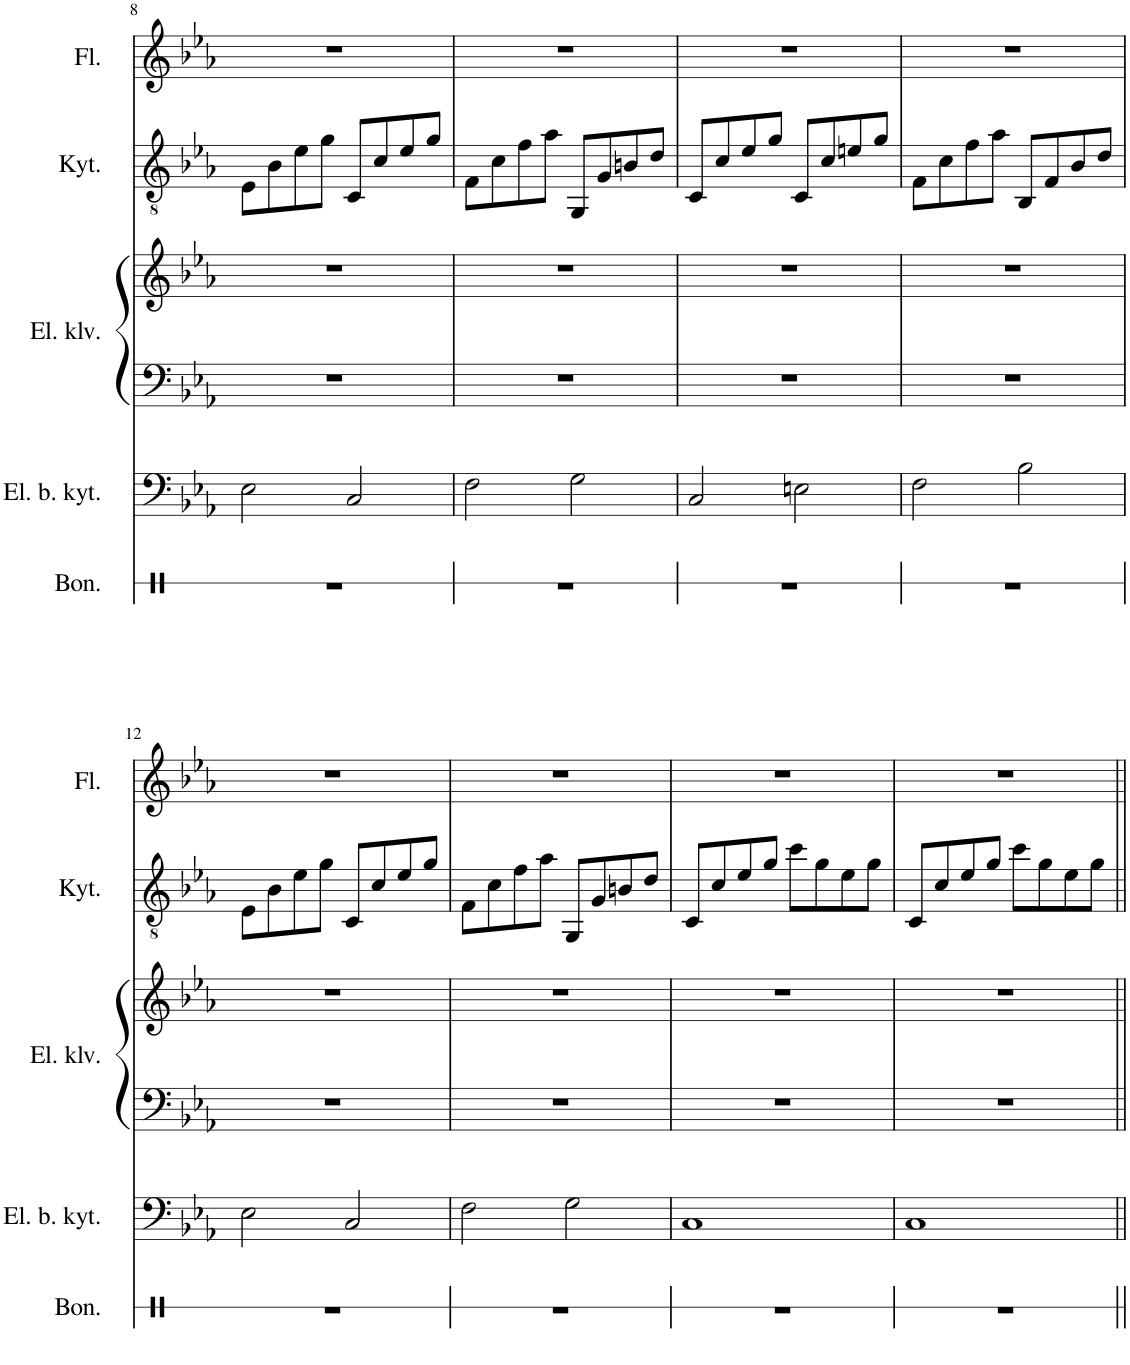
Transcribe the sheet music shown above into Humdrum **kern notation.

**kern	**kern	**kern	**kern	**kern	**kern
*part5	*part4	*part3	*part3	*part2	*part1
*staff6	*staff5	*staff4	*staff3	*staff2	*staff1
*I"Bonga	*I"Elektrická basová kytara	*I"Elektrický klavír	*	*I"Akustická kytara	*I"Flétna
*I'Bon.	*I'El. b. kyt.	*I'El. klv.	*	*I'Kyt.	*I'Fl.
!!LO:PB:g=z
*clefX	*clefF4	*clefF4	*clefG2	*clefGv2	*clefG2
*	*Trd7c12	*	*	*	*
*k[]	*k[b-e-a-]	*k[b-e-a-]	*k[b-e-a-]	*k[b-e-a-]	*k[b-e-a-]
*M4/4	*M4/4	*M4/4	*M4/4	*M4/4	*M4/4
=8	=8	=8	=8	=8	=8
1r	2E-\	1r	1r	8E-\L	1r
.	.	.	.	8B-\	.
.	.	.	.	8e-\	.
.	.	.	.	8g\J	.
.	2C/	.	.	8C/L	.
.	.	.	.	8c/	.
.	.	.	.	8e-/	.
.	.	.	.	8g/J	.
=9	=9	=9	=9	=9	=9
1r	2F\	1r	1r	8F\L	1r
.	.	.	.	8c\	.
.	.	.	.	8f\	.
.	.	.	.	8a-\J	.
.	2G\	.	.	8GG/L	.
.	.	.	.	8G/	.
.	.	.	.	8Bn/	.
.	.	.	.	8d/J	.
=10	=10	=10	=10	=10	=10
1r	2C/	1r	1r	8C/L	1r
.	.	.	.	8c/	.
.	.	.	.	8e-/	.
.	.	.	.	8g/J	.
.	2En\	.	.	8C/L	.
.	.	.	.	8c/	.
.	.	.	.	8en/	.
.	.	.	.	8g/J	.
=11	=11	=11	=11	=11	=11
1r	2F\	1r	1r	8F\L	1r
.	.	.	.	8c\	.
.	.	.	.	8f\	.
.	.	.	.	8a-\J	.
.	2B-\	.	.	8BB-/L	.
.	.	.	.	8F/	.
.	.	.	.	8B-/	.
.	.	.	.	8d/J	.
!!LO:LB:g=z
=12	=12	=12	=12	=12	=12
1r	2E-\	1r	1r	8E-\L	1r
.	.	.	.	8B-\	.
.	.	.	.	8e-\	.
.	.	.	.	8g\J	.
.	2C/	.	.	8C/L	.
.	.	.	.	8c/	.
.	.	.	.	8e-/	.
.	.	.	.	8g/J	.
=13	=13	=13	=13	=13	=13
1r	2F\	1r	1r	8F\L	1r
.	.	.	.	8c\	.
.	.	.	.	8f\	.
.	.	.	.	8a-\J	.
.	2G\	.	.	8GG/L	.
.	.	.	.	8G/	.
.	.	.	.	8Bn/	.
.	.	.	.	8d/J	.
=14	=14	=14	=14	=14	=14
1r	1C	1r	1r	8C/L	1r
.	.	.	.	8c/	.
.	.	.	.	8e-/	.
.	.	.	.	8g/J	.
.	.	.	.	8cc\L	.
.	.	.	.	8g\	.
.	.	.	.	8e-\	.
.	.	.	.	8g\J	.
=15	=15	=15	=15	=15	=15
1r	1C	1r	1r	8C/L	1r
.	.	.	.	8c/	.
.	.	.	.	8e-/	.
.	.	.	.	8g/J	.
.	.	.	.	8cc\L	.
.	.	.	.	8g\	.
.	.	.	.	8e-\	.
.	.	.	.	8g\J	.
=||	=||	=||	=||	=||	=||
*-	*-	*-	*-	*-	*-
